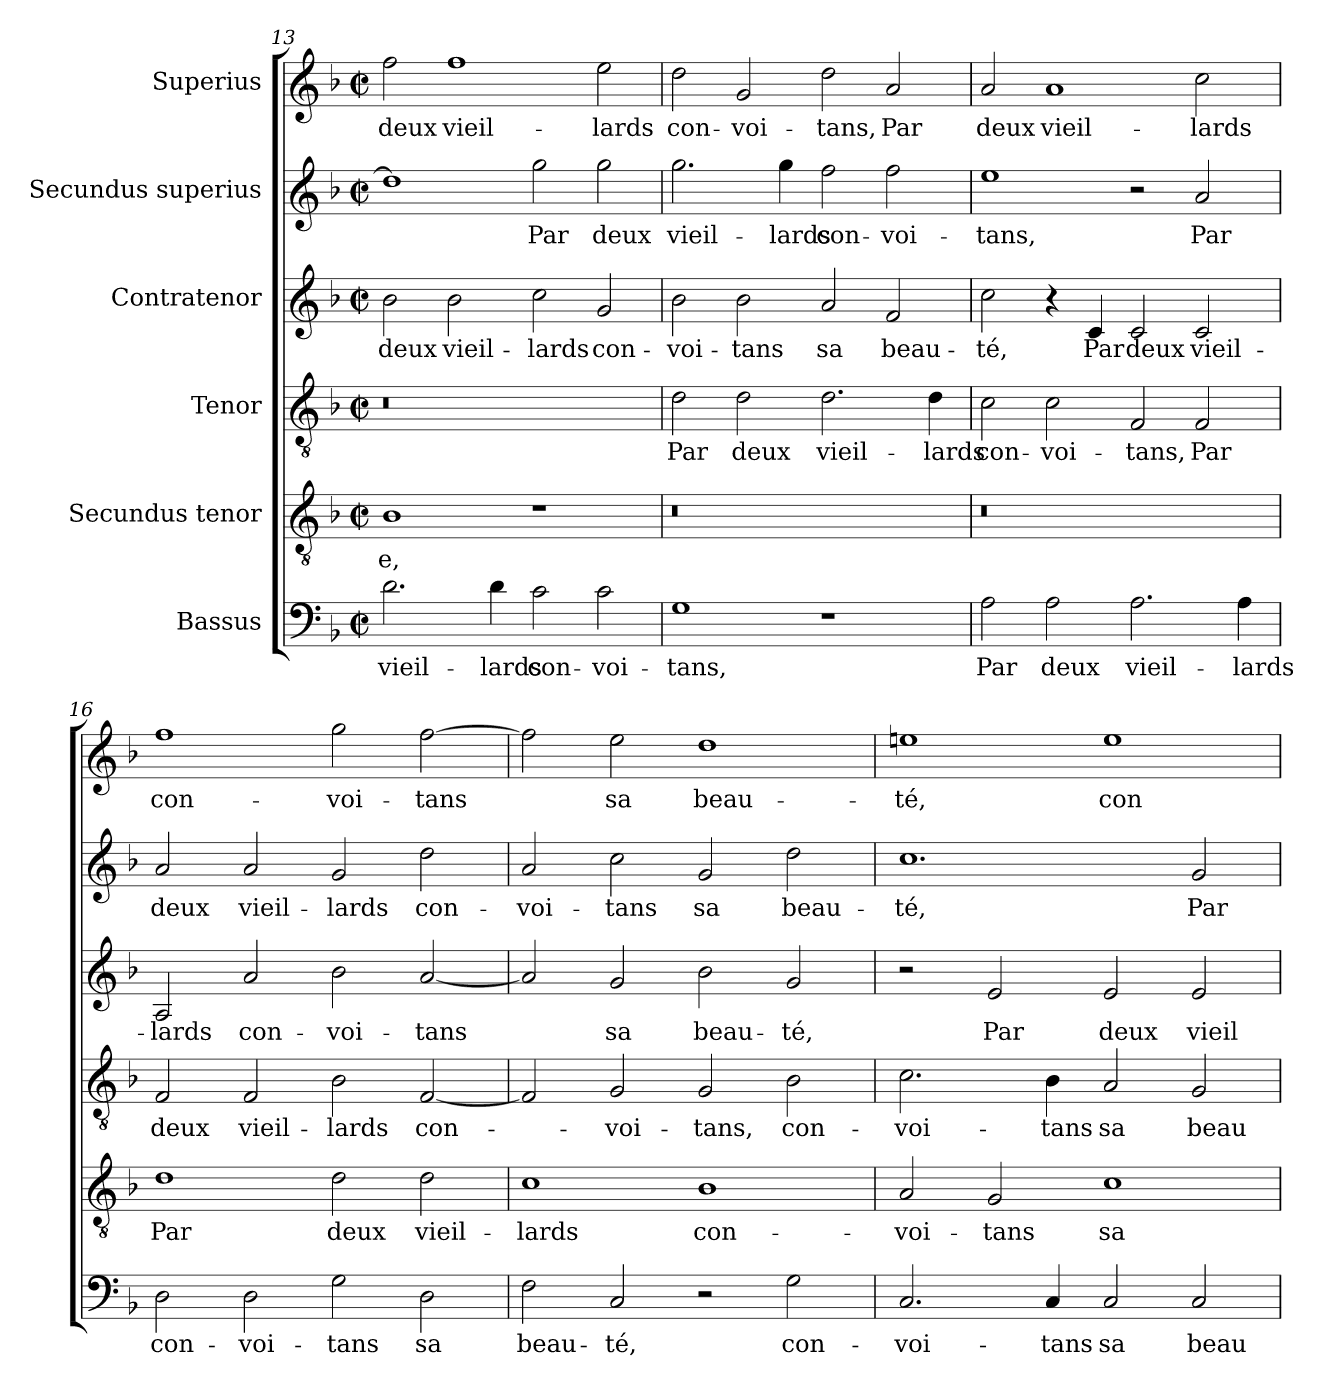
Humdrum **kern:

**kern	**text	**kern	**text	**kern	**text	**kern	**text	**kern	**text	**kern	**text
*part6	*part6	*part5	*part5	*part4	*part4	*part3	*part3	*part2	*part2	*part1	*part1
*staff6	*staff6	*staff5	*staff5	*staff4	*staff4	*staff3	*staff3	*staff2	*staff2	*staff1	*staff1
*I"Bassus	*	*I"Secundus tenor	*	*I"Tenor	*	*I"Contratenor	*	*I"Secundus superius	*	*I"Superius	*
*clefF4	*	*clefGv2	*	*clefGv2	*	*clefG2	*	*clefG2	*	*clefG2	*
*k[b-]	*	*k[b-]	*	*k[b-]	*	*k[b-]	*	*k[b-]	*	*k[b-]	*
*F:	*	*F:	*	*F:	*	*F:	*	*F:	*	*F:	*
*M2/2	*	*M2/2	*	*M2/2	*	*M2/2	*	*M2/2	*	*M2/2	*
*met(c|)	*	*met(c|)	*	*met(c|)	*	*met(c|)	*	*met(c|)	*	*met(c|)	*
=13	=13	=13	=13	=13	=13	=13	=13	=13	=13	=13	=13
!	!	!	!	!LO:N:vis=0	!	!	!	!	!	!	!
2.d\	vieil-	1B-\	-e,	1r	.	2b-\	deux	1dd\]	.	2ff\	deux
.	.	.	.	.	.	2b-\	vieil-	.	.	1ff\	vieil-
4d\	-lards	.	.	.	.	.	.	.	.	.	.
2c\	con-	1r	.	1ryy	.	2cc\	-lards	2gg\	Par	.	.
2c\	-voi-	.	.	.	.	2g/	con-	2gg\	deux	2ee\	-lards
=14	=14	=14	=14	=14	=14	=14	=14	=14	=14	=14	=14
!	!	!LO:N:vis=0	!	!	!	!	!	!	!	!	!
1G\	-tans,	1r	.	2d\	Par	2b-\	-voi-	2.gg\	vieil-	2dd\	con-
.	.	.	.	2d\	deux	2b-\	-tans	.	.	2g/	-voi-
.	.	.	.	.	.	.	.	4gg\	-lards	.	.
1r	.	1ryy	.	2.d\	vieil-	2a/	sa	2ff\	con-	2dd\	-tans,
.	.	.	.	.	.	2f/	beau-	2ff\	-voi-	2a/	Par
.	.	.	.	4d\	-lards	.	.	.	.	.	.
!!LO:PB:g=z
=15	=15	=15	=15	=15	=15	=15	=15	=15	=15	=15	=15
!	!	!LO:N:vis=0	!	!	!	!	!	!	!	!	!
2A\	Par	1r	.	2c\	con-	2cc\	-té,	1ee\	-tans,	2a/	deux
2A\	deux	.	.	2c\	-voi-	4r	.	.	.	1a/	vieil-
.	.	.	.	.	.	4c/	Par	.	.	.	.
2.A\	vieil-	1ryy	.	2F/	-tans,	2c/	deux	2r	.	.	.
.	.	.	.	2F/	Par	2c/	vieil-	2a/	Par	2cc\	-lards
4A\	-lards	.	.	.	.	.	.	.	.	.	.
=16	=16	=16	=16	=16	=16	=16	=16	=16	=16	=16	=16
2D\	con-	1d\	Par	2F/	deux	2A/	-lards	2a/	deux	1ff\	con-
2D\	-voi-	.	.	2F/	vieil-	2a/	con-	2a/	vieil-	.	.
2G\	-tans	2d\	deux	2B-\	-lards	2b-\	-voi-	2g/	-lards	2gg\	-voi-
2D\	sa	2d\	vieil-	[2F/	con-	[2a/	-tans	2dd\	con-	[2ff\	-tans
=17	=17	=17	=17	=17	=17	=17	=17	=17	=17	=17	=17
2F\	beau-	1c\	-lards	2F/]	.	2a/]	.	2a/	-voi-	2ff\]	.
2C/	-té,	.	.	2G/	-voi-	2g/	sa	2cc\	-tans	2ee\	sa
2r	.	1B-\	con-	2G/	-tans,	2b-\	beau-	2g/	sa	1dd\	beau-
2G\	con-	.	.	2B-\	con-	2g/	-té,	2dd\	beau-	.	.
=18	=18	=18	=18	=18	=18	=18	=18	=18	=18	=18	=18
2.C/	-voi-	2A/	-voi-	2.c\	-voi-	2r	.	1.cc\	-té,	1een\	-té,
.	.	2G/	-tans	.	.	2e/	Par	.	.	.	.
4C/	-tans	.	.	4B-\	-tans	.	.	.	.	.	.
2C/	sa	1c\	sa	2A/	sa	2e/	deux	.	.	1ee\	con-
2C/	beau-	.	.	2G/	beau-	2e/	vieil-	2g/	Par	.	.
=	=	=	=	=	=	=	=	=	=	=	=
*-	*-	*-	*-	*-	*-	*-	*-	*-	*-	*-	*-
